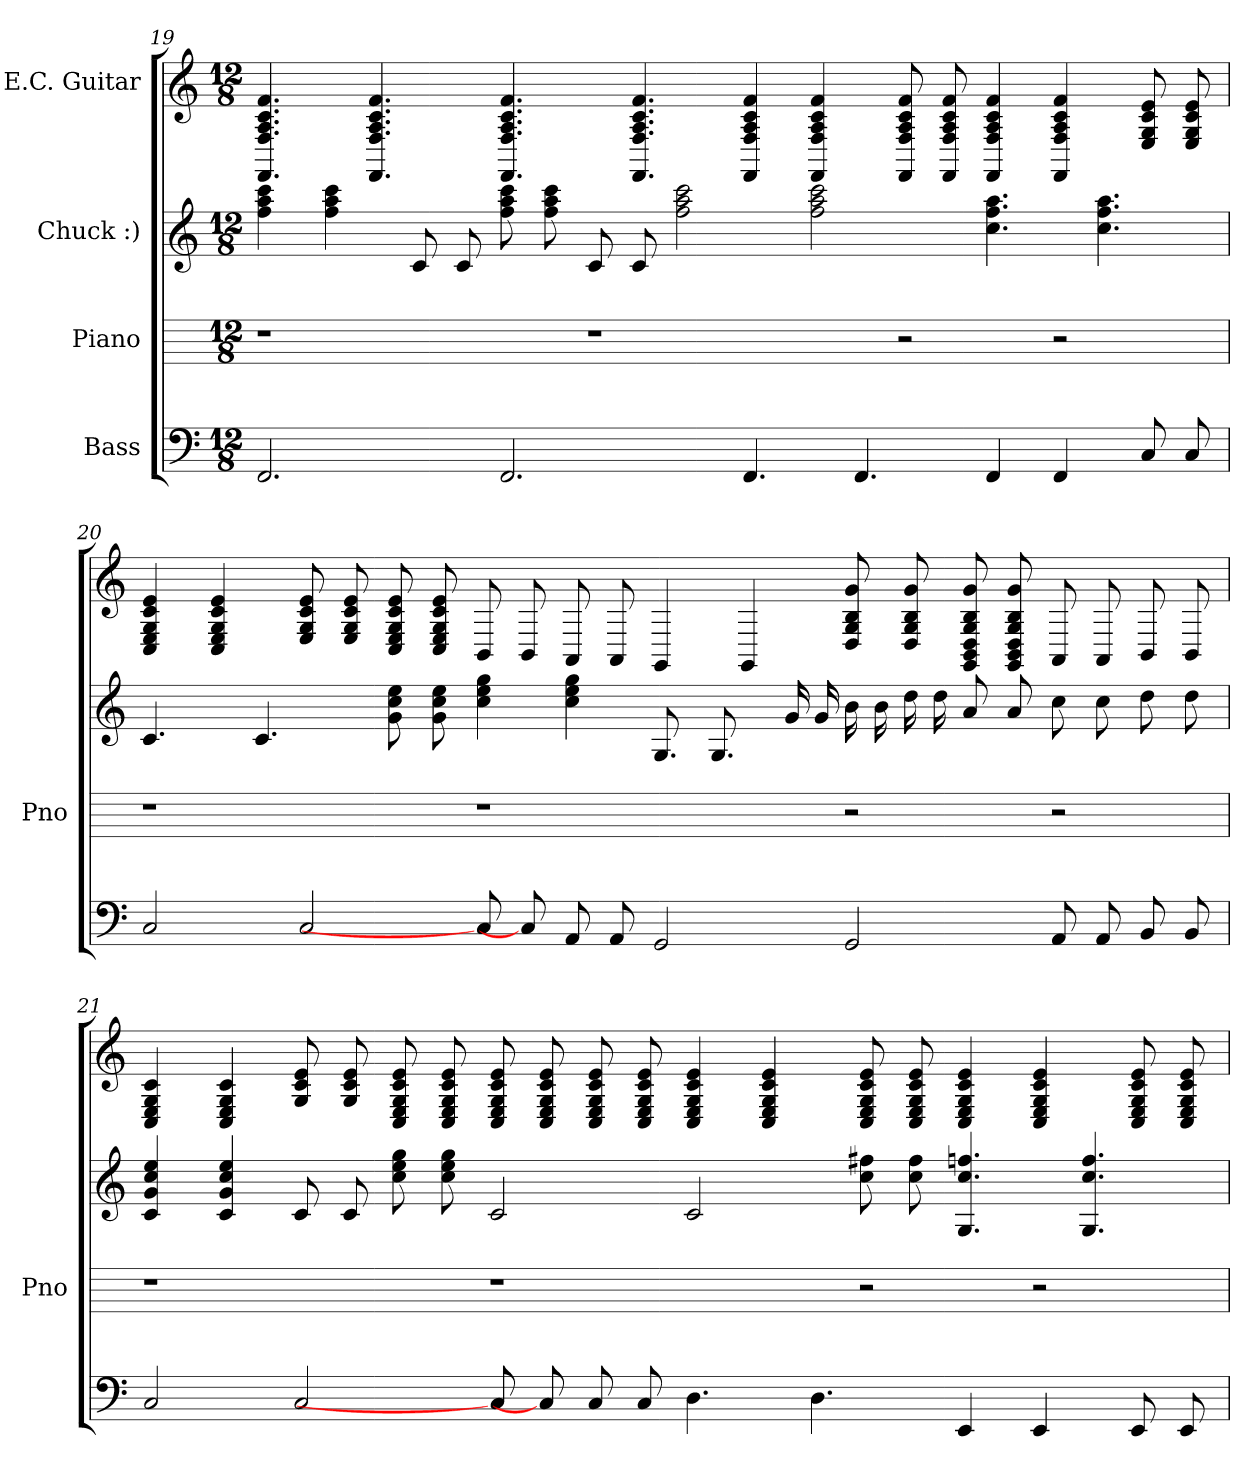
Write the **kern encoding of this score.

**kern	**kern	**kern	**kern
*part4	*part3	*part2	*part1
*staff4	*staff3	*staff2	*staff1
*I"Bass	*I"Piano	*I"Chuck :)	*I"E.C. Guitar
*	*I'Pno	*	*
*	*	*	*
*k[]	*k[]	*k[]	*k[]
*M12/8	*M12/8	*M12/8	*M12/8
=19	=19	=19	=19
2.FF	1r	4ccc 4aa 4ff	4.f 4.c 4.A 4.F 4.FF
.	.	4ccc 4aa 4ff	.
.	.	.	4.f 4.c 4.A 4.F 4.FF
.	.	8c	.
.	.	8c	.
2.FF	.	8ccc 8aa 8ff	4.f 4.c 4.A 4.F 4.FF
.	.	8ccc 8aa 8ff	.
.	1r	8c	.
.	.	8c	4.f 4.c 4.A 4.F 4.FF
.	.	2ccc 2aa 2ff	.
4.FF	.	.	4f 4c 4A 4F 4FF
.	.	2ccc 2aa 2ff	4f 4c 4A 4F 4FF
4.FF	.	.	.
.	2r	.	8f 8c 8A 8F 8FF
.	.	.	8f 8c 8A 8F 8FF
4FF	.	4.aa 4.ff 4.cc	4f 4c 4A 4F 4FF
4FF	2r	.	4f 4c 4A 4F 4FF
.	.	4.aa 4.ff 4.cc	.
8C	.	.	8e 8c 8G 8E
8C	.	.	8e 8c 8G 8E
=20	=20	=20	=20
2C	1r	4.c	4e 4c 4G 4E 4C
.	.	.	4e 4c 4G 4E 4C
.	.	4.c	.
2C	.	.	8e 8c 8G 8E
.	.	.	8e 8c 8G 8E
.	.	8ee 8cc 8g	8e 8c 8G 8E 8C
.	.	8ee 8cc 8g	8e 8c 8G 8E 8C
8C]	1r	4gg 4ee 4cc	8BB
8C]	.	.	8BB
8AA	.	4gg 4ee 4cc	8AA
8AA	.	.	8AA
2GG	.	8.G	4GG
.	.	8.G	.
.	.	.	4GG
.	.	16g	.
.	.	16g	.
2GG	2r	16b	8g 8B 8G 8D
.	.	16b	.
.	.	16dd	8g 8B 8G 8D
.	.	16dd	.
.	.	8a	8g 8B 8G 8D 8BB 8GG
.	.	8a	8g 8B 8G 8D 8BB 8GG
8AA	2r	8cc	8AA
8AA	.	8cc	8AA
8BB	.	8dd	8BB
8BB	.	8dd	8BB
=21	=21	=21	=21
2C	1r	4ee 4cc 4g 4c	4c 4G 4E 4C
.	.	4ee 4cc 4g 4c	4c 4G 4E 4C
2C	.	8c	8e 8c 8G
.	.	8c	8e 8c 8G
.	.	8gg 8ee 8cc	8e 8c 8G 8E 8C
.	.	8gg 8ee 8cc	8e 8c 8G 8E 8C
8C]	1r	2c	8e 8c 8G 8E 8C
8C]	.	.	8e 8c 8G 8E 8C
8C	.	.	8e 8c 8G 8E 8C
8C	.	.	8e 8c 8G 8E 8C
4.D	.	2c	4e 4c 4G 4E 4C
.	.	.	4e 4c 4G 4E 4C
4.D	.	.	.
.	2r	8ff# 8cc	8e 8c 8G 8E 8C
.	.	8ff# 8cc	8e 8c 8G 8E 8C
4EE	.	4.ff 4.cc 4.G	4e 4c 4G 4E 4C
4EE	2r	.	4e 4c 4G 4E 4C
.	.	4.ff 4.cc 4.G	.
8EE	.	.	8e 8c 8G 8E 8C
8EE	.	.	8e 8c 8G 8E 8C
=	=	=	=
*-	*-	*-	*-
